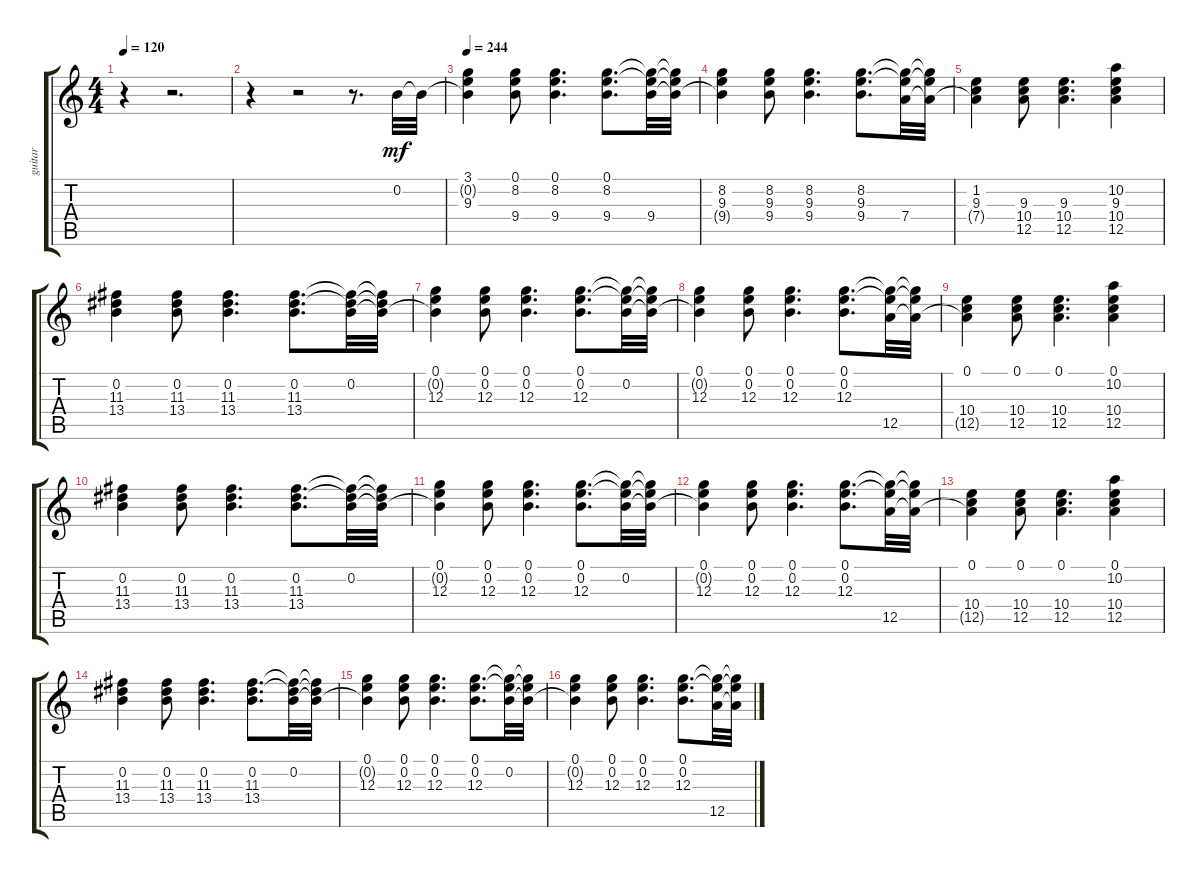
\track ("guitar" "guitar") {instrument overdrivenguitar}
\staff {score tabs}
\tuning (E4 B3 G3 D3 A2 E2) {hide}
\ts (4 4)
\tempo 120
\clef g2
\ks c
r.4{dy mf instrument overdrivenguitar} r.2{d} |
r.4 r.2 r.8{d} 0.2.32 0.2{t}.32 |
\tempo 244
(3.1 0.2{t} 9.3).4 (0.1 8.2 9.4).8 (0.1 8.2 9.4).4{d} (0.1 8.2 9.4).8{d} (0.1{t} 8.2{t} 9.4).32 (0.1{t} 8.2{t} 9.4{t}).32 |
(8.2 9.3 9.4{t}).4 (8.2 9.3 9.4).8 (8.2 9.3 9.4).4{d} (8.2 9.3 9.4).8{d} (8.2{t} 9.3{t} 7.4).32 (8.2{t} 9.3{t} 7.4{t}).32 |
(1.2 9.3 7.4{t}).4 (9.3 10.4 12.5).8 (9.3 10.4 12.5).4{d} (10.2 9.3 10.4 12.5).4 |
(0.2 11.3 13.4).4 (0.2 11.3 13.4).8 (0.2 11.3 13.4).4{d} (0.2 11.3 13.4).8{d} (0.2 11.3{t} 13.4{t}).32 (0.2{t} 11.3{t} 13.4{t}).32 |
(0.1 0.2{t} 12.3).4 (0.1 0.2 12.3).8 (0.1 0.2 12.3).4{d} (0.1 0.2 12.3).8{d} (0.1{t} 0.2 12.3{t}).32 (0.1{t} 0.2{t} 12.3{t}).32 |
(0.1 0.2{t} 12.3).4 (0.1 0.2 12.3).8 (0.1 0.2 12.3).4{d} (0.1 0.2 12.3).8{d} (0.1{t} 12.3{t} 12.5).32 (0.1{t} 12.3{t} 12.5{t}).32 |
(0.1 10.4 12.5{t}).4 (0.1 10.4 12.5).8 (0.1 10.4 12.5).4{d} (0.1 10.2 10.4 12.5).4 |
(0.2 11.3 13.4).4 (0.2 11.3 13.4).8 (0.2 11.3 13.4).4{d} (0.2 11.3 13.4).8{d} (0.2 11.3{t} 13.4{t}).32 (0.2{t} 11.3{t} 13.4{t}).32 |
(0.1 0.2{t} 12.3).4 (0.1 0.2 12.3).8 (0.1 0.2 12.3).4{d} (0.1 0.2 12.3).8{d} (0.1{t} 0.2 12.3{t}).32 (0.1{t} 0.2{t} 12.3{t}).32 |
(0.1 0.2{t} 12.3).4 (0.1 0.2 12.3).8 (0.1 0.2 12.3).4{d} (0.1 0.2 12.3).8{d} (0.1{t} 12.3{t} 12.5).32 (0.1{t} 12.3{t} 12.5{t}).32 |
(0.1 10.4 12.5{t}).4 (0.1 10.4 12.5).8 (0.1 10.4 12.5).4{d} (0.1 10.2 10.4 12.5).4 |
(0.2 11.3 13.4).4 (0.2 11.3 13.4).8 (0.2 11.3 13.4).4{d} (0.2 11.3 13.4).8{d} (0.2 11.3{t} 13.4{t}).32 (0.2{t} 11.3{t} 13.4{t}).32 |
(0.1 0.2{t} 12.3).4 (0.1 0.2 12.3).8 (0.1 0.2 12.3).4{d} (0.1 0.2 12.3).8{d} (0.1{t} 0.2 12.3{t}).32 (0.1{t} 0.2{t} 12.3{t}).32 |
(0.1 0.2{t} 12.3).4 (0.1 0.2 12.3).8 (0.1 0.2 12.3).4{d} (0.1 0.2 12.3).8{d} (0.1{t} 12.3{t} 12.5).32 (0.1{t} 12.3{t} 12.5{t}).32
